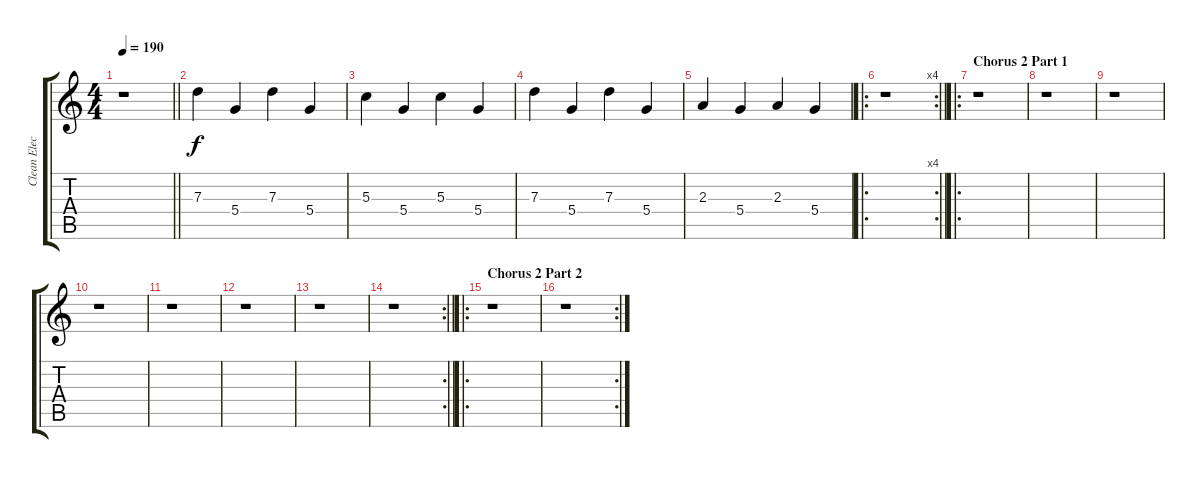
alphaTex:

\track ("Clean Electric Guitar" "Clean Elec") {instrument electricguitarmuted}
\staff {score tabs}
\tuning (E4 B3 G3 D3 A2 E2) {hide}
\ts (4 4)
\tempo 190
\clef g2
\barLineRight lightlight
\ks c
r.1{dy f} |
7.3.4 5.4.4 7.3.4 5.4.4 |
5.3.4 5.4.4 5.3.4 5.4.4 |
7.3.4 5.4.4 7.3.4 5.4.4 |
2.3.4 5.4.4 2.3.4 5.4.4 |
\ro
\rc 4
\barLineRight lightlight
r.1 |
\ro
\section ("" "Chorus 2 Part 1")
r.1 |
r.1 |
r.1 |
r.1 |
r.1 |
r.1 |
r.1 |
\rc 2
\barLineRight lightlight
r.1 |
\ro
\section ("" "Chorus 2 Part 2")
r.1 |
\rc 2
r.1
